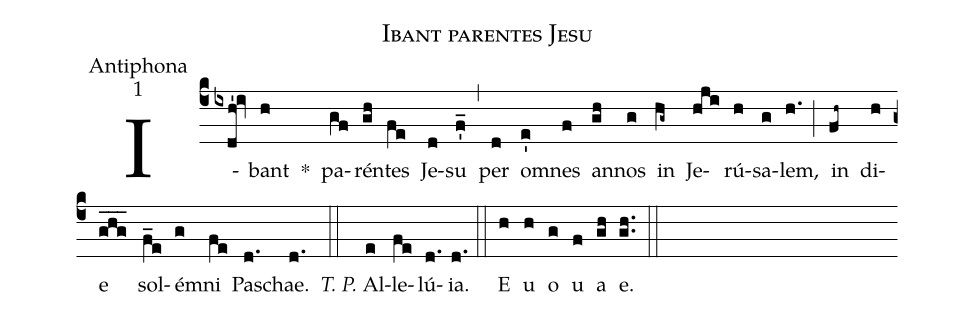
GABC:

name:Ibant parentes Jesu;
office-part:Antiphona;
mode:1;
%%
(c4) I(ixdh'!iv)bant(h) *() pa(gf)rén(gh)tes(fe) Je(d)su(f'_) (,) per(d) o(e')mnes(f) an(gh)nos(g) in(hg~) Je(hji)rú(h)sa(g)lem,(h.) (;) in(fh~) di(h)e(ghg___) sol(f_e)é(g)mni(fe) Pa(d.)schae.(d.) (::) <i>T. P.</i> Al(e)le(fe)lú(d.){ia}.(d.) (::) <eu>E(h) u(h) o(g) u(f) a(gh) e.</eu>(gh..) (::)
